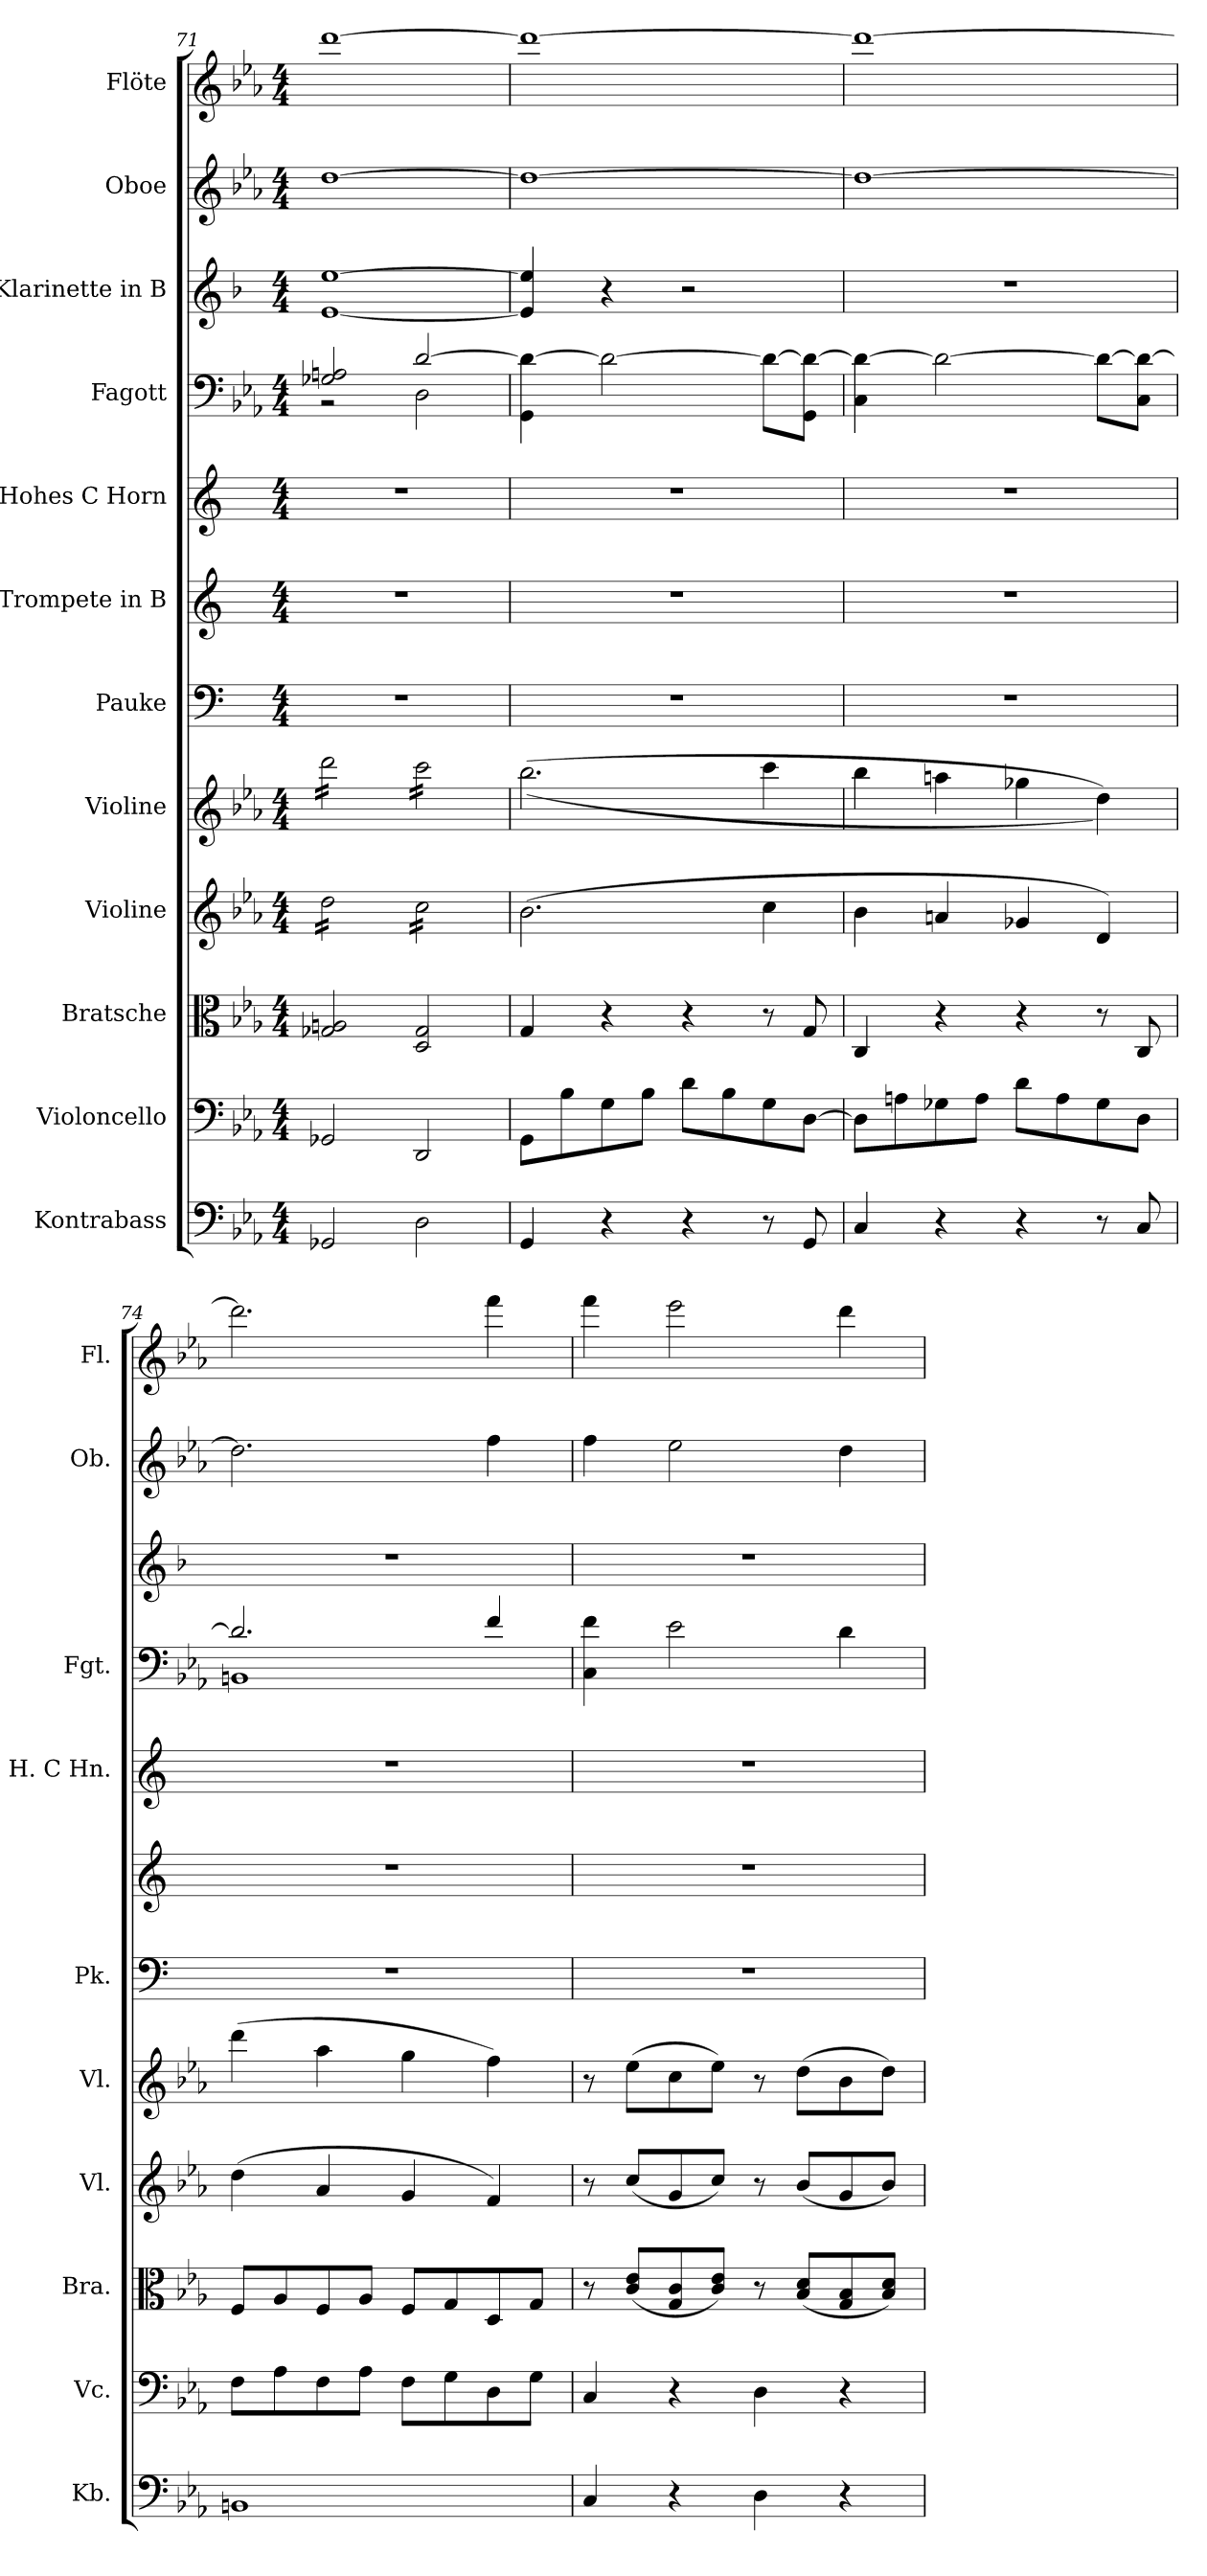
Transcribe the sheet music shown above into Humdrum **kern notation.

**kern	**kern	**kern	**kern	**kern	**kern	**kern	**kern	**kern	**kern	**kern	**kern
*part12	*part11	*part10	*part9	*part8	*part7	*part6	*part5	*part4	*part3	*part2	*part1
*staff12	*staff11	*staff10	*staff9	*staff8	*staff7	*staff6	*staff5	*staff4	*staff3	*staff2	*staff1
*I"Kontrabass	*I"Violoncello	*I"Bratsche	*I"Violine	*I"Violine	*I"Pauke	*I"Trompete in B	*I"Hohes C Horn	*I"Fagott	*I"Klarinette in B	*I"Oboe	*I"Flöte
*I'Kb.	*I'Vc.	*I'Bra.	*I'Vl.	*I'Vl.	*I'Pk.	*	*I'H. C Hn.	*I'Fgt.	*	*I'Ob.	*I'Fl.
*clefF4	*clefF4	*clefC3	*clefG2	*clefG2	*clefF4	*clefG2	*clefG2	*clefF4	*clefG2	*clefG2	*clefG2
*ITrd7c12	*	*	*	*	*	*ITrd1c2	*ITrd7c12	*	*ITrd1c2	*	*
*k[b-e-a-]	*k[b-e-a-]	*k[b-e-a-]	*k[b-e-a-]	*k[b-e-a-]	*k[]	*k[b-e-]	*k[]	*k[b-e-a-]	*k[b-e-a-]	*k[b-e-a-]	*k[b-e-a-]
*M4/4	*M4/4	*M4/4	*M4/4	*M4/4	*M4/4	*M4/4	*M4/4	*M4/4	*M4/4	*M4/4	*M4/4
=71	=71	=71	=71	=71	=71	=71	=71	=71	=71	=71	=71
*	*	*	*	*	*	*	*	*^	*	*	*
*	*	*	*tremolo	*	*	*	*	*	*	*	*	*
*	*	*	*	*tremolo	*	*	*	*	*	*	*	*
2GGG-X/	2GG-X/	2G-X/ 2An/	16dd\LL	16ddd\LL	1r	1r	1r	2G-X/ 2An/	2r	[1d [1dd	[1dd	[1ddd
.	.	.	16dd\	16ddd\	.	.	.	.	.	.	.	.
.	.	.	16dd\	16ddd\	.	.	.	.	.	.	.	.
.	.	.	16dd\	16ddd\	.	.	.	.	.	.	.	.
.	.	.	16dd\	16ddd\	.	.	.	.	.	.	.	.
.	.	.	16dd\	16ddd\	.	.	.	.	.	.	.	.
.	.	.	16dd\	16ddd\	.	.	.	.	.	.	.	.
.	.	.	16dd\JJ	16ddd\JJ	.	.	.	.	.	.	.	.
2DD\	2DD/	2D/ 2G-/	16cc\LL	16ccc\LL	.	.	.	[2d/	2D\	.	.	.
.	.	.	16cc\	16ccc\	.	.	.	.	.	.	.	.
.	.	.	16cc\	16ccc\	.	.	.	.	.	.	.	.
.	.	.	16cc\	16ccc\	.	.	.	.	.	.	.	.
.	.	.	16cc\	16ccc\	.	.	.	.	.	.	.	.
.	.	.	16cc\	16ccc\	.	.	.	.	.	.	.	.
.	.	.	16cc\	16ccc\	.	.	.	.	.	.	.	.
.	.	.	16cc\JJ	16ccc\JJ	.	.	.	.	.	.	.	.
*	*	*	*	*Xtremolo	*	*	*	*	*	*	*	*
*	*	*	*Xtremolo	*	*	*	*	*	*	*	*	*
*	*	*	*	*	*	*	*	*v	*v	*	*	*
=72	=72	=72	=72	=72	=72	=72	=72	=72	=72	=72	=72
4GGG/	8GG\L	4G/	(>2.b-\	(>(>2.bb-\	1r	1r	1r	4GG\ 4d\_	4d/] 4dd/]	1dd_	1ddd_
.	8B-\	.	.	.	.	.	.	.	.	.	.
4r	8G\	4r	.	.	.	.	.	2d\_	4r	.	.
.	8B-\J	.	.	.	.	.	.	.	.	.	.
4r	8d\L	4r	.	.	.	.	.	.	2r	.	.
.	8B-\	.	.	.	.	.	.	.	.	.	.
8r	8G\	8r	4cc\	4ccc\	.	.	.	8d\L_	.	.	.
8GGG/	[8D\J	8G/	.	.	.	.	.	8GG\ 8d\_J	.	.	.
!!LO:PB:g=z
=73	=73	=73	=73	=73	=73	=73	=73	=73	=73	=73	=73
4CC/	8D\L]	4C/	4b-\	4bb-\	1r	1r	1r	4C\ 4d\_	1r	1dd_	1ddd_
.	8An\	.	.	.	.	.	.	.	.	.	.
4r	8G-X\	4r	4an/	4aan\	.	.	.	2d\_	.	.	.
.	8A\J	.	.	.	.	.	.	.	.	.	.
4r	8d\L	4r	4g-X/	4gg-X\	.	.	.	.	.	.	.
.	8A\	.	.	.	.	.	.	.	.	.	.
8r	8G-\	8r	4d/)	4dd\))	.	.	.	8d\L_	.	.	.
8CC/	8D\J	8C/	.	.	.	.	.	8C\ 8d\_J	.	.	.
=74	=74	=74	=74	=74	=74	=74	=74	=74	=74	=74	=74
*	*	*	*	*	*	*	*	*^	*	*	*
1BBBn	8F\L	8F/L	(>4dd\	(>4ddd\	1r	1r	1r	2.d/]	1BBn	1r	2.dd\]	2.ddd\]
.	8A-\	8A-/	.	.	.	.	.	.	.	.	.	.
.	8F\	8F/	4a-/	4aa-\	.	.	.	.	.	.	.	.
.	8A-\J	8A-/J	.	.	.	.	.	.	.	.	.	.
.	8F\L	8F/L	4g/	4gg\	.	.	.	.	.	.	.	.
.	8G\	8G/	.	.	.	.	.	.	.	.	.	.
.	8D\	8D/	4f/)	4ff\)	.	.	.	4f/	.	.	4ff\	4fff\
.	8G\J	8G/J	.	.	.	.	.	.	.	.	.	.
*	*	*	*	*	*	*	*	*v	*v	*	*	*
=75	=75	=75	=75	=75	=75	=75	=75	=75	=75	=75	=75
4CC/	4C/	8r	8r	8r	1r	1r	1r	4C\ 4f\	1r	4ff\	4fff\
.	.	(<8c/ 8e-/L	(<8cc/L	(>8ee-\L	.	.	.	.	.	.	.
4r	4r	8G/ 8c/	8g/	8cc\	.	.	.	2e-\	.	2ee-\	2eee-\
.	.	8c/ 8e-/J)	8cc/J)	8ee-\J)	.	.	.	.	.	.	.
4DD\	4D\	8r	8r	8r	.	.	.	.	.	.	.
.	.	(<8B-/ 8d/L	(<8b-/L	(>8dd\L	.	.	.	.	.	.	.
4r	4r	8G/ 8B-/	8g/	8b-\	.	.	.	4d\	.	4dd\	4ddd\
.	.	8B-/ 8d/J)	8b-/J)	8dd\J)	.	.	.	.	.	.	.
=	=	=	=	=	=	=	=	=	=	=	=
*-	*-	*-	*-	*-	*-	*-	*-	*-	*-	*-	*-
